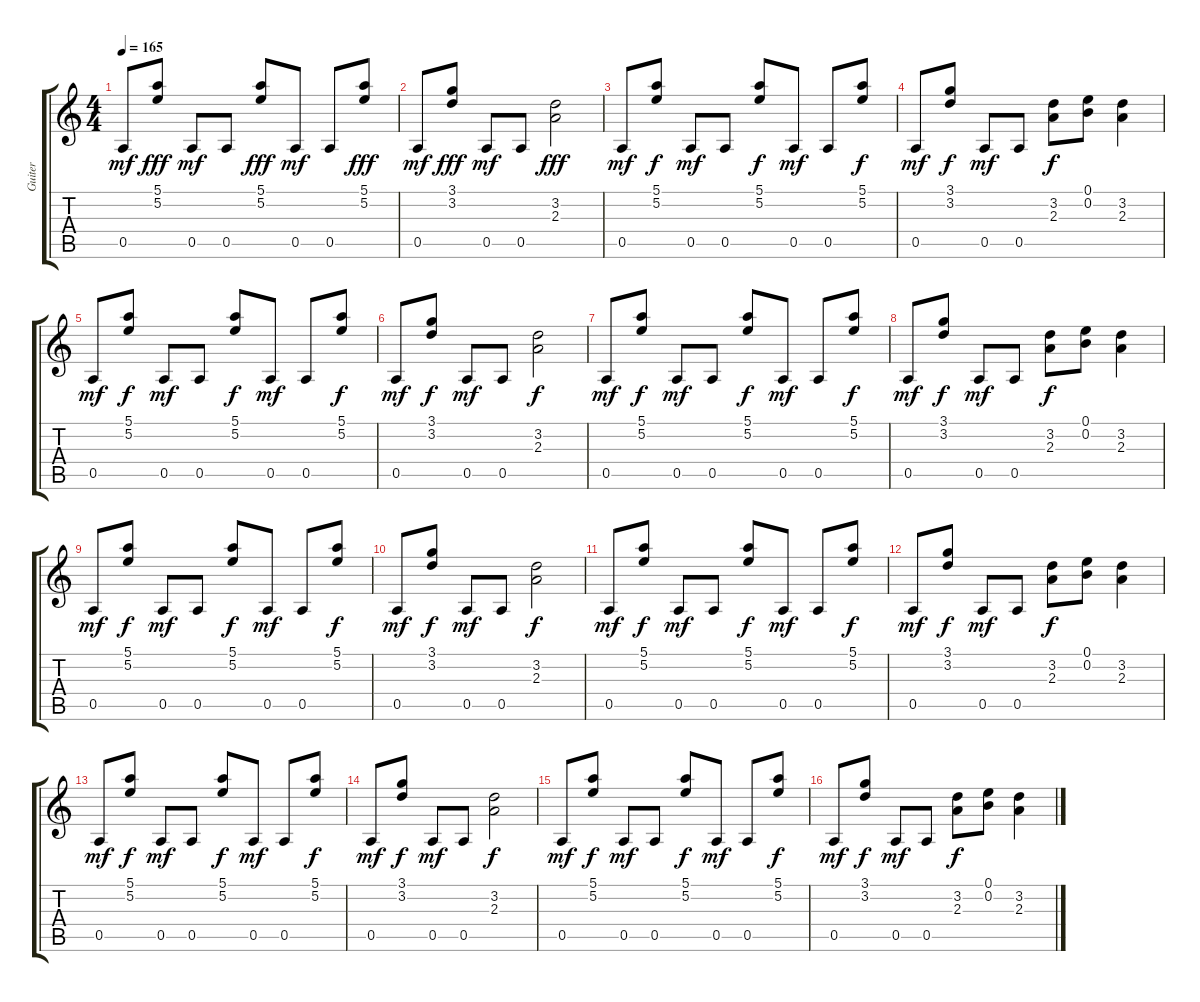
\track ("Guiter" "Guiter") {instrument overdrivenguitar}
\staff {score tabs}
\tuning (E4 B3 G3 D3 A2 E2) {hide}
\ts (4 4)
\tempo 165
\clef g2
\ks c
0.5.8{dy mf} (5.1 5.2).8{dy fff} 0.5.8{dy mf} 0.5.8 (5.1 5.2).8{dy fff} 0.5.8{dy mf} 0.5.8 (5.1 5.2).8{dy fff} |
0.5.8{dy mf} (3.1 3.2).8{dy fff} 0.5.8{dy mf} 0.5.8 (3.2 2.3).2{dy fff} |
0.5.8{dy mf} (5.1 5.2).8{dy f} 0.5.8{dy mf} 0.5.8 (5.1 5.2).8{dy f} 0.5.8{dy mf} 0.5.8 (5.1 5.2).8{dy f} |
0.5.8{dy mf} (3.1 3.2).8{dy f} 0.5.8{dy mf} 0.5.8 (3.2 2.3).8{dy f} (0.1 0.2).8 (3.2 2.3).4 |
0.5.8{dy mf} (5.1 5.2).8{dy f} 0.5.8{dy mf} 0.5.8 (5.1 5.2).8{dy f} 0.5.8{dy mf} 0.5.8 (5.1 5.2).8{dy f} |
0.5.8{dy mf} (3.1 3.2).8{dy f} 0.5.8{dy mf} 0.5.8 (3.2 2.3).2{dy f} |
0.5.8{dy mf} (5.1 5.2).8{dy f} 0.5.8{dy mf} 0.5.8 (5.1 5.2).8{dy f} 0.5.8{dy mf} 0.5.8 (5.1 5.2).8{dy f} |
0.5.8{dy mf} (3.1 3.2).8{dy f} 0.5.8{dy mf} 0.5.8 (3.2 2.3).8{dy f} (0.1 0.2).8 (3.2 2.3).4 |
0.5.8{dy mf} (5.1 5.2).8{dy f} 0.5.8{dy mf} 0.5.8 (5.1 5.2).8{dy f} 0.5.8{dy mf} 0.5.8 (5.1 5.2).8{dy f} |
0.5.8{dy mf} (3.1 3.2).8{dy f} 0.5.8{dy mf} 0.5.8 (3.2 2.3).2{dy f} |
0.5.8{dy mf} (5.1 5.2).8{dy f} 0.5.8{dy mf} 0.5.8 (5.1 5.2).8{dy f} 0.5.8{dy mf} 0.5.8 (5.1 5.2).8{dy f} |
0.5.8{dy mf} (3.1 3.2).8{dy f} 0.5.8{dy mf} 0.5.8 (3.2 2.3).8{dy f} (0.1 0.2).8 (3.2 2.3).4 |
0.5.8{dy mf} (5.1 5.2).8{dy f} 0.5.8{dy mf} 0.5.8 (5.1 5.2).8{dy f} 0.5.8{dy mf} 0.5.8 (5.1 5.2).8{dy f} |
0.5.8{dy mf} (3.1 3.2).8{dy f} 0.5.8{dy mf} 0.5.8 (3.2 2.3).2{dy f} |
0.5.8{dy mf} (5.1 5.2).8{dy f} 0.5.8{dy mf} 0.5.8 (5.1 5.2).8{dy f} 0.5.8{dy mf} 0.5.8 (5.1 5.2).8{dy f} |
0.5.8{dy mf} (3.1 3.2).8{dy f} 0.5.8{dy mf} 0.5.8 (3.2 2.3).8{dy f} (0.1 0.2).8 (3.2 2.3).4
